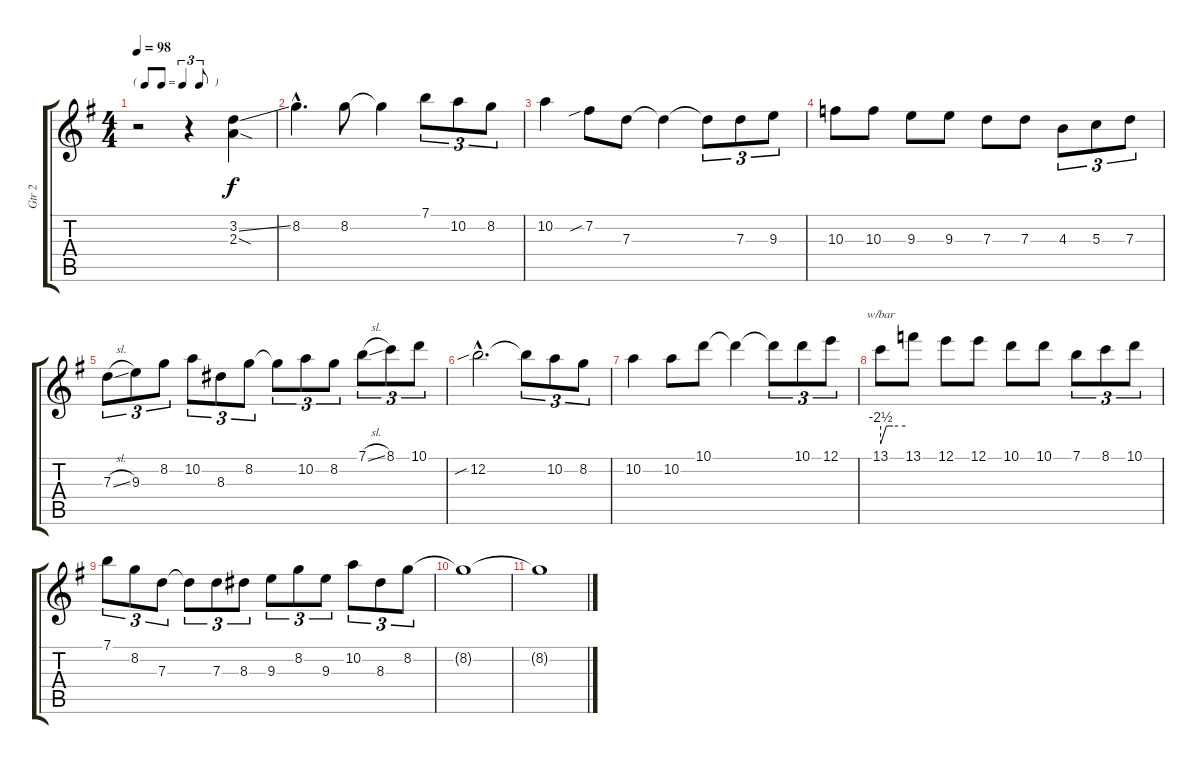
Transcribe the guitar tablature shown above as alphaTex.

\track ("Gtr 2" "Gtr 2") {instrument overdrivenguitar}
\staff {score tabs}
\tuning (E4 B3 G3 D3 A2 E2) {hide}
\ts (4 4)
\tf triplet8th
\tempo 98
\clef g2
\ks g
r.2{dy f instrument overdrivenguitar} r.4 (3.2{ss} 2.3{sod}).4 |
8.2{hac}.4{d} 8.2.8 8.2{t}.4 7.1.8{tu (3 2)} 10.2.8{tu (3 2)} 8.2.8{tu (3 2)} |
10.2.4 7.2{sib}.8 7.3.8 7.3{t}.4 7.3{t}.8{tu (3 2)} 7.3.8{tu (3 2)} 9.3.8{tu (3 2)} |
10.3.8 10.3.8 9.3.8 9.3.8 7.3.8 7.3.8 4.3.8{tu (3 2)} 5.3.8{tu (3 2)} 7.3.8{tu (3 2)} |
7.3{sl}.8{tu (3 2)} 9.3.8{tu (3 2)} 8.2.8{tu (3 2)} 10.2.8{tu (3 2)} 8.3.8{tu (3 2)} 8.2.8{tu (3 2)} 8.2{t}.8{tu (3 2)} 10.2.8{tu (3 2)} 8.2.8{tu (3 2)} 7.1{sl}.8{tu (3 2)} 8.1.8{tu (3 2)} 10.1.8{tu (3 2)} |
12.2{sib hac}.2{d} 12.2{t}.8{tu (3 2)} 10.2.8{tu (3 2)} 8.2.8{tu (3 2)} |
10.2.4 10.2.8 10.1.8 10.1{t}.4 10.1{t}.8{tu (3 2)} 10.1.8{tu (3 2)} 12.1.8{tu (3 2)} |
13.1.8{tbe (custom default 0 -10 14 0 30 0 60 0)} 13.1.8 12.1.8 12.1.8 10.1.8 10.1.8 7.1.8{tu (3 2)} 8.1.8{tu (3 2)} 10.1.8{tu (3 2)} |
7.1.8{tu (3 2)} 8.2.8{tu (3 2)} 7.3.8{tu (3 2)} 7.3{t}.8{tu (3 2)} 7.3.8{tu (3 2)} 8.3.8{tu (3 2)} 9.3.8{tu (3 2)} 8.2.8{tu (3 2)} 9.3.8{tu (3 2)} 10.2.8{tu (3 2)} 8.3.8{tu (3 2)} 8.2.8{tu (3 2)} |
8.2{t}.1 |
8.2{t}.1
